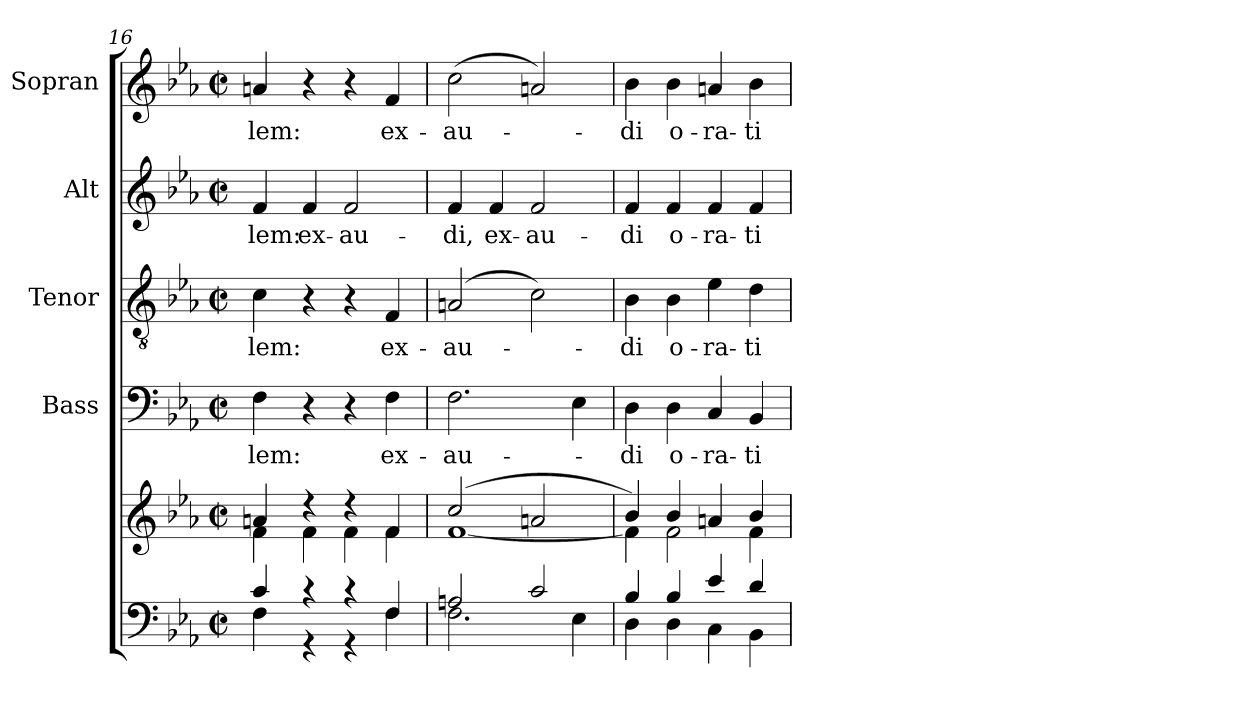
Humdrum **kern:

**kern	**kern	**kern	**text	**kern	**text	**kern	**text	**kern	**text
*part5	*part5	*part4	*part4	*part3	*part3	*part2	*part2	*part1	*part1
*staff6	*staff5	*staff4	*staff4	*staff3	*staff3	*staff2	*staff2	*staff1	*staff1
*	*	*I"Bass	*	*I"Tenor	*	*I"Alt	*	*I"Sopran	*
*	*	*I'B.	*	*I'T.	*	*I'A.	*	*I'S.	*
*clefF4	*clefG2	*clefF4	*	*clefGv2	*	*clefG2	*	*clefG2	*
*k[b-e-a-]	*k[b-e-a-]	*k[b-e-a-]	*	*k[b-e-a-]	*	*k[b-e-a-]	*	*k[b-e-a-]	*
*E-:	*E-:	*E-:	*	*E-:	*	*E-:	*	*E-:	*
*M2/2	*M2/2	*M2/2	*	*M2/2	*	*M2/2	*	*M2/2	*
*met(c|)	*met(c|)	*met(c|)	*	*met(c|)	*	*met(c|)	*	*met(c|)	*
=16	=16	=16	=16	=16	=16	=16	=16	=16	=16
*^	*^	*	*	*	*	*	*	*	*
!	!	!	!	!	!LO:LY:b	!	!LO:LY:b	!	!LO:LY:b	!	!LO:LY:b
4c/	4F\	4an/	4f\	4F\	-lem:	4c\	-lem:	4f/	-lem:	4an/	-lem:
!	!	!	!	!	!	!	!	!	!LO:LY:b	!	!
4r	4r	4rdd	4f\	4r	.	4r	.	4f/	ex-	4r	.
!	!	!	!	!	!	!	!	!	!LO:LY:b	!	!
4r	4r	4rdd	4f\	4r	.	4r	.	2f/	-au-	4r	.
!	!	!	!	!	!LO:LY:b	!	!LO:LY:b	!	!	!	!LO:LY:b
4F/	4F\	4f/	4f\	4F\	ex-	4F/	ex-	.	.	4f/	ex-
=17	=17	=17	=17	=17	=17	=17	=17	=17	=17	=17	=17
!	!	!	!	!	!LO:LY:b	!	!LO:LY:b	!	!LO:LY:b	!	!LO:LY:b
2An/	2.F\	(2cc/	[<1f	2.F\	-au-	(2An/	-au-	4f/	-di,	(>2cc\	-au-
!	!	!	!	!	!	!	!	!	!LO:LY:b	!	!
.	.	.	.	.	.	.	.	4f/	ex-	.	.
!	!	!	!	!	!	!	!	!	!LO:LY:b	!	!
2c/	.	2an/	.	.	.	2c\)	.	2f/	-au-	2an/)	.
.	4E-\	.	.	4E-\	.	.	.	.	.	.	.
!!LO:LB:g=z
=18	=18	=18	=18	=18	=18	=18	=18	=18	=18	=18	=18
!	!	!	!	!	!LO:LY:b	!	!LO:LY:b	!	!LO:LY:b	!	!LO:LY:b
4B-/	4D\	4b-/)	4f\]	4D\	-di	4B-\	-di	4f/	-di	4b-\	-di
!	!	!	!	!	!LO:LY:b	!	!LO:LY:b	!	!LO:LY:b	!	!LO:LY:b
4B-/	4D\	4b-/	2f\	4D\	o-	4B-\	o-	4f/	o-	4b-\	o-
!	!	!	!	!	!LO:LY:b	!	!LO:LY:b	!	!LO:LY:b	!	!LO:LY:b
4e-/	4C\	4an/	.	4C/	-ra-	4e-\	-ra-	4f/	-ra-	4an/	-ra-
!	!	!	!	!	!LO:LY:b	!	!LO:LY:b	!	!LO:LY:b	!	!LO:LY:b
4d/	4BB-\	4b-/	4f\	4BB-/	-ti-	4d\	-ti-	4f/	-ti-	4b-\	-ti-
*v	*v	*	*	*	*	*	*	*	*	*	*
*	*v	*v	*	*	*	*	*	*	*	*
=	=	=	=	=	=	=	=	=	=
*-	*-	*-	*-	*-	*-	*-	*-	*-	*-
